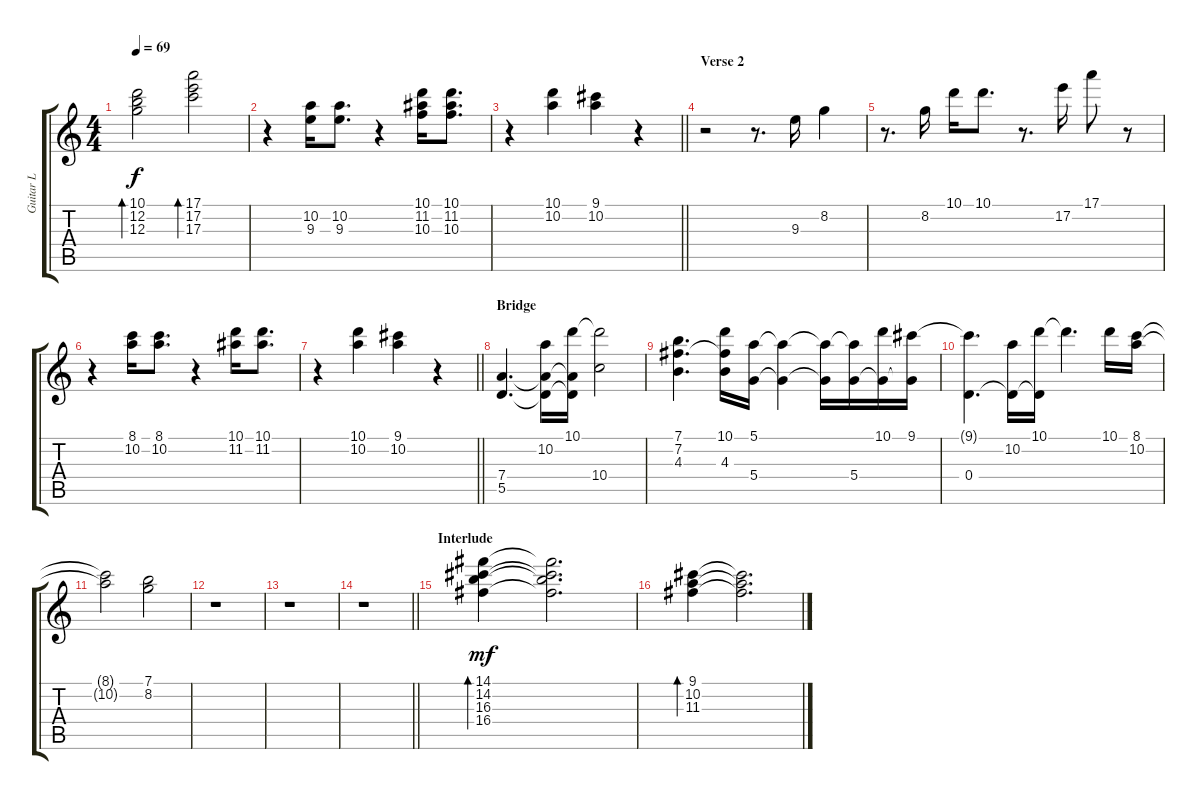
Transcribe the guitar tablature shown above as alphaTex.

\track ("Guitar L" "Guitar L") {instrument acousticguitarnylon}
\staff {score tabs}
\tuning (E4 B3 G3 D3 A2 E2) {hide}
\ts (4 4)
\tempo 69
\clef g2
\ks c
(10.1 12.2 12.3).2{bd 240 dy f} (17.1 17.2 17.3).2{bd 240} |
r.4 (10.2 9.3).16 (10.2 9.3).8{d} r.4 (10.1 11.2 10.3).16 (10.1 11.2 10.3).8{d} |
\barLineRight lightlight
r.4 (10.1 10.2).4 (9.1 10.2).4 r.4 |
\section ("" "Verse 2")
r.2 r.8{d} 9.3.16 8.2.4 |
r.8{d} 8.2.16 10.1.16 10.1.8{d} r.8{d} 17.2.16 17.1.8 r.8 |
r.4 (8.1 10.2).16 (8.1 10.2).8{d} r.4 (10.1 11.2).16 (10.1 11.2).8{d} |
\barLineRight lightlight
r.4 (10.1 10.2).4 (9.1 10.2).4 r.4 |
\section ("" "Bridge")
(7.4 5.5).4{d} (10.2 7.4{t} 5.5{t}).16 (10.1 7.4{t} 5.5{t}).16 (10.1{t} 10.4).2 |
(7.1 7.2 4.3).4{d} (10.1 7.2{t} 4.3).16 (5.1 5.4).16 (5.1{t} 5.4{t}).4 (5.1{t} 5.4{t}).16 (5.1{t} 5.4).16 (10.1 5.4{t}).16 (9.1 5.4{t}).16 |
(9.1{t} 0.4).4{d} (10.2 0.4{t}).16 (10.1 0.4{t}).16 10.1{t}.4{d} 10.1.16 (8.1 10.2).16 |
(8.1{t} 10.2{t}).2 (7.1 8.2).2 |
r.1 |
r.1 |
\barLineRight lightlight
r.1 |
\section ("" "Interlude")
(14.1 14.2 16.3 16.4).4{bd 240 dy mf} (14.1{t} 14.2{t} 16.3{t} 16.4{t}).2{d} |
(9.1 10.2 11.3).4{bd 240} (9.1{t} 10.2{t} 11.3{t}).2{d}
